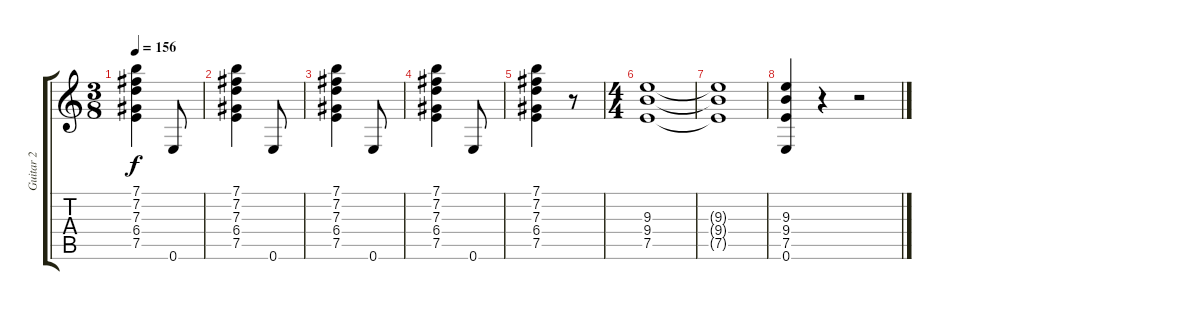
\track ("Guitar 2" "Guitar 2") {instrument overdrivenguitar}
\staff {score tabs}
\tuning (E4 B3 G3 D3 A2 E2) {hide}
\ts (3 8)
\tempo 156
\clef g2
\ks c
(7.1 7.2 7.3 6.4 7.5).4{dy f} 0.6.8 |
(7.1 7.2 7.3 6.4 7.5).4 0.6.8 |
(7.1 7.2 7.3 6.4 7.5).4 0.6.8 |
(7.1 7.2 7.3 6.4 7.5).4 0.6.8 |
(7.1 7.2 7.3 6.4 7.5).4 r.8 |
\ts (4 4)
(9.3 9.4 7.5).1 |
(9.3{t} 9.4{t} 7.5{t}).1 |
(9.3 9.4 7.5 0.6).4 r.4 r.2
